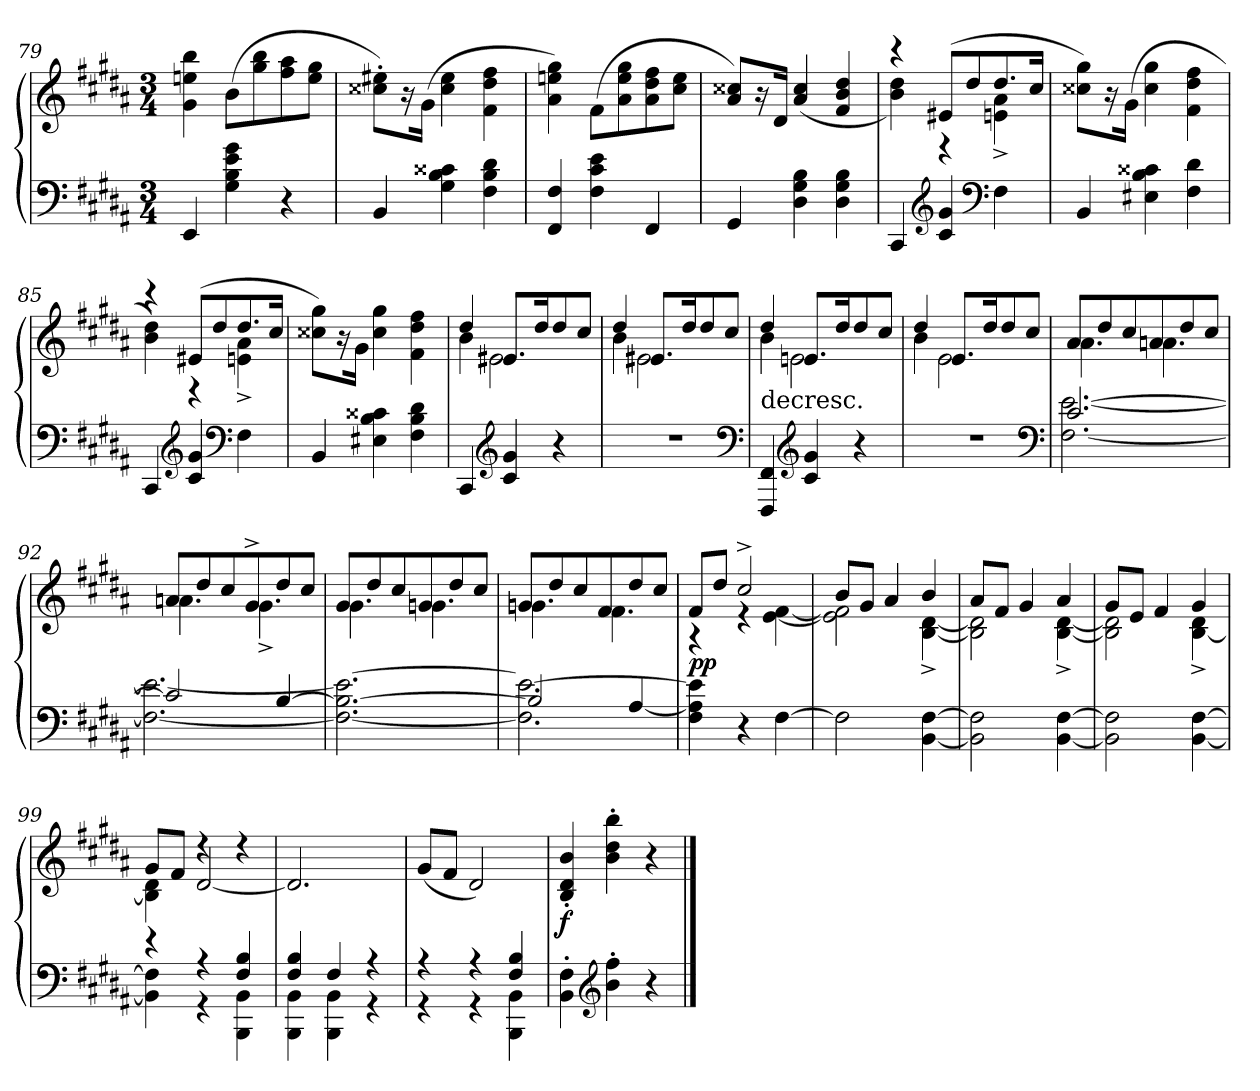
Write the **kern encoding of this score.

**kern	**kern	**dynam
*part1	*part1	*part1
*staff2	*staff1	*staff1/2
*clefF4	*clefG2	*
*k[f#c#g#d#a#]	*k[f#c#g#d#a#]	*
*M3/4	*M3/4	*
=79	=79	=79
4EE/	4g#\ 4een\ 4bb\	.
4G#\ 4B\ 4e\ 4g#\	(8b\L	.
.	8gg#\ 8bb\	.
4r	8ff#\ 8aa#\	.
.	8ee\ 8gg#\J	.
=80	=80	=80
4BB/	8cc##X'\ 8ee#X'\L)	.
.	16r	.
.	(16g#\Jk	.
4G#\ 4B\ 4c##X\	4cc##\ 4ee#\	.
4F#\ 4B\ 4d#\	4f#\ 4dd#\ 4ff#\	.
=81	=81	=81
4FF#/ 4F#/	4a#\ 4een\ 4gg#\)	.
4F#\ 4c#\ 4e\	(8f#\L	.
.	8a#\ 8ee\ 8gg#\	.
4FF#/	8a#\ 8dd#\ 8ff#\	.
.	8cc#\ 8ee\J	.
=82	=82	=82
4GG#/	8a#/ 8cc##X/L)	.
.	16r	.
.	16d#/Jk	.
4D#\ 4G#\ 4B\	(4a#/ 4cc##/	.
4D#\ 4G#\ 4B\	4f#/ 4b/ 4dd#/	.
=83	=83	=83
*	*^	*
4CC#/	4r	4b\ 4dd#\)	.
*clefG2	*	*	*
4c#/ 4g#/	(8e#X/L	4r	.
.	8dd#/	.	.
*clefF4	*	*	*
4F#\	8.dd#/	4en^\ 4a#^\	.
.	16cc#/Jk	.	.
*	*v	*v	*
=84	=84	=84
4BB/	8cc##X\ 8gg#\L)	.
.	16r	.
.	(16g#\Jk	.
4E#X\ 4B\ 4c##X\	4cc##\ 4gg#\	.
4F#\ 4d#\	4f#\ 4dd#\ 4ff#\	.
=85	=85	=85
*	*^	*
4CC#/	4r	4b\ 4dd#\)	.
*clefG2	*	*	*
4c#/ 4g#/	(8e#X/L	4r	.
.	8dd#/	.	.
*clefF4	*	*	*
4F#\	8.dd#/	4en^\ 4a#^\	.
.	16cc#/Jk	.	.
*	*v	*v	*
=86	=86	=86
4BB/	8cc##X\ 8gg#\L)	.
.	16r	.
.	16g#\Jk	.
4E#X\ 4B\ 4c##X\	4cc##\ 4gg#\	.
4F#\ 4B\ 4d#\	4f#\ 4dd#\ 4ff#\	.
=87	=87	=87
*	*^	*
4CC#/	4dd#/	4b\	.
*clefG2	*	*	*
4c#/ 4g#/	8.e#X/L	2e#X\	.
.	16dd#/K	.	.
4r	8dd#/	.	.
.	8cc#/J	.	.
=88	=88	=88	=88
2.r	4dd#/	4b\	.
.	8.e#X/L	2e#X\	.
.	16dd#/K	.	.
.	8dd#/	.	.
.	8cc#/J	.	.
*clefF4	*	*	*
=89	=89	=89	=89
!	!LO:TX:c:t=decresc.	!	!
4FFF#/ 4FF#/	4dd#/	4b\	.
*clefG2	*	*	*
4c#/ 4g#/	8.en/L	2e\	.
.	16dd#/K	.	.
4r	8dd#/	.	.
.	8cc#/J	.	.
=90	=90	=90	=90
2.r	4dd#/	4b\	.
.	8.e/L	2e\	.
.	16dd#/K	.	.
.	8dd#/	.	.
.	8cc#/J	.	.
*clefF4	*	*	*
=91	=91	=91	=91
*^	*	*	*
[2.c#/	[2.F#\ [2.e\	8a#/L	4.a#\	.
.	.	8dd#/	.	.
.	.	8cc#/	.	.
.	.	8an/	4.an\	.
.	.	8dd#/	.	.
.	.	8cc#/J	.	.
=92	=92	=92	=92	=92
2c#/]	2.F#_\ 2.e_\	8an/L	4.an\	.
.	.	8dd#/	.	.
.	.	8cc#/	.	.
.	.	8g#^/	4.g#^\	.
[4B/	.	8dd#/	.	.
.	.	8cc#/J	.	.
*v	*v	*	*	*
=93	=93	=93	=93
2.F#_\ 2.B_\ 2.e_\	8g#/L	4.g#\	.
.	8dd#/	.	.
.	8cc#/	.	.
.	8gn/	4.gn\	.
.	8dd#/	.	.
.	8cc#/J	.	.
=94	=94	=94	=94
*^	*	*	*
2.F#]\ 2.e_\	2B/]	8gn/L	4.gn\	.
.	.	8dd#/	.	.
.	.	8cc#/	.	.
.	.	8f#/	4.f#\	.
.	[4A#/	8dd#/	.	.
.	.	8cc#/J	.	.
*v	*v	*	*	*
=95	=95	=95	=95
4F#\ 4A#]\ 4e]\	8f#/L	4r	pp
.	8dd#/J	.	.
4r	2cc#^/	4r	.
[4F#\	.	[4e\ [4f#\	.
=96	=96	=96	=96
2F#\]	8b/L	2e]\ 2f#]\	.
.	8g#/J	.	.
.	4a#/	.	.
[4BB\ [4F#\	4b/	[4B^\ [4d#^\	.
=97	=97	=97	=97
2BB]\ 2F#]\	8a#/L	2B]\ 2d#]\	.
.	8f#/J	.	.
.	4g#/	.	.
[4BB\ [4F#\	4a#/	[4B^\ [4d#^\	.
=98	=98	=98	=98
2BB]\ 2F#]\	8g#/L	2B]\ 2d#]\	.
.	8e/J	.	.
.	4f#/	.	.
[4BB\ [4F#\	4g#/	[4B^\ 4d#^\	.
=99	=99	=99	=99
*^	*	*	*
4r	4BB]\ 4F#]\	8g#/L	4B]\ 4d#\	.
.	.	8f#/J	.	.
4r	4r	4r	[2d#/	.
4F#/ 4B/	4BBB\ 4BB\	4r	.	.
*	*	*v	*v	*
=100	=100	=100	=100
4F#/ 4B/	4BBB\ 4BB\	2.d#/]	.
4F#/	4BBB\ 4BB\	.	.
4r	4r	.	.
=101	=101	=101	=101
4r	4r	(8g#/L	.
.	.	8f#/J	.
4r	4r	2d#/)	.
4F#/ 4B/	4BBB\ 4BB\	.	.
*v	*v	*	*
=102	=102	=102
4BB'\ 4F#'\	4B'/ 4d#'/ 4b'/	f
*clefG2	*	*
4b'\ 4ff#'\	4b'\ 4dd#'\ 4bb'\	.
4r	4r	.
==	==	==
*-	*-	*-
